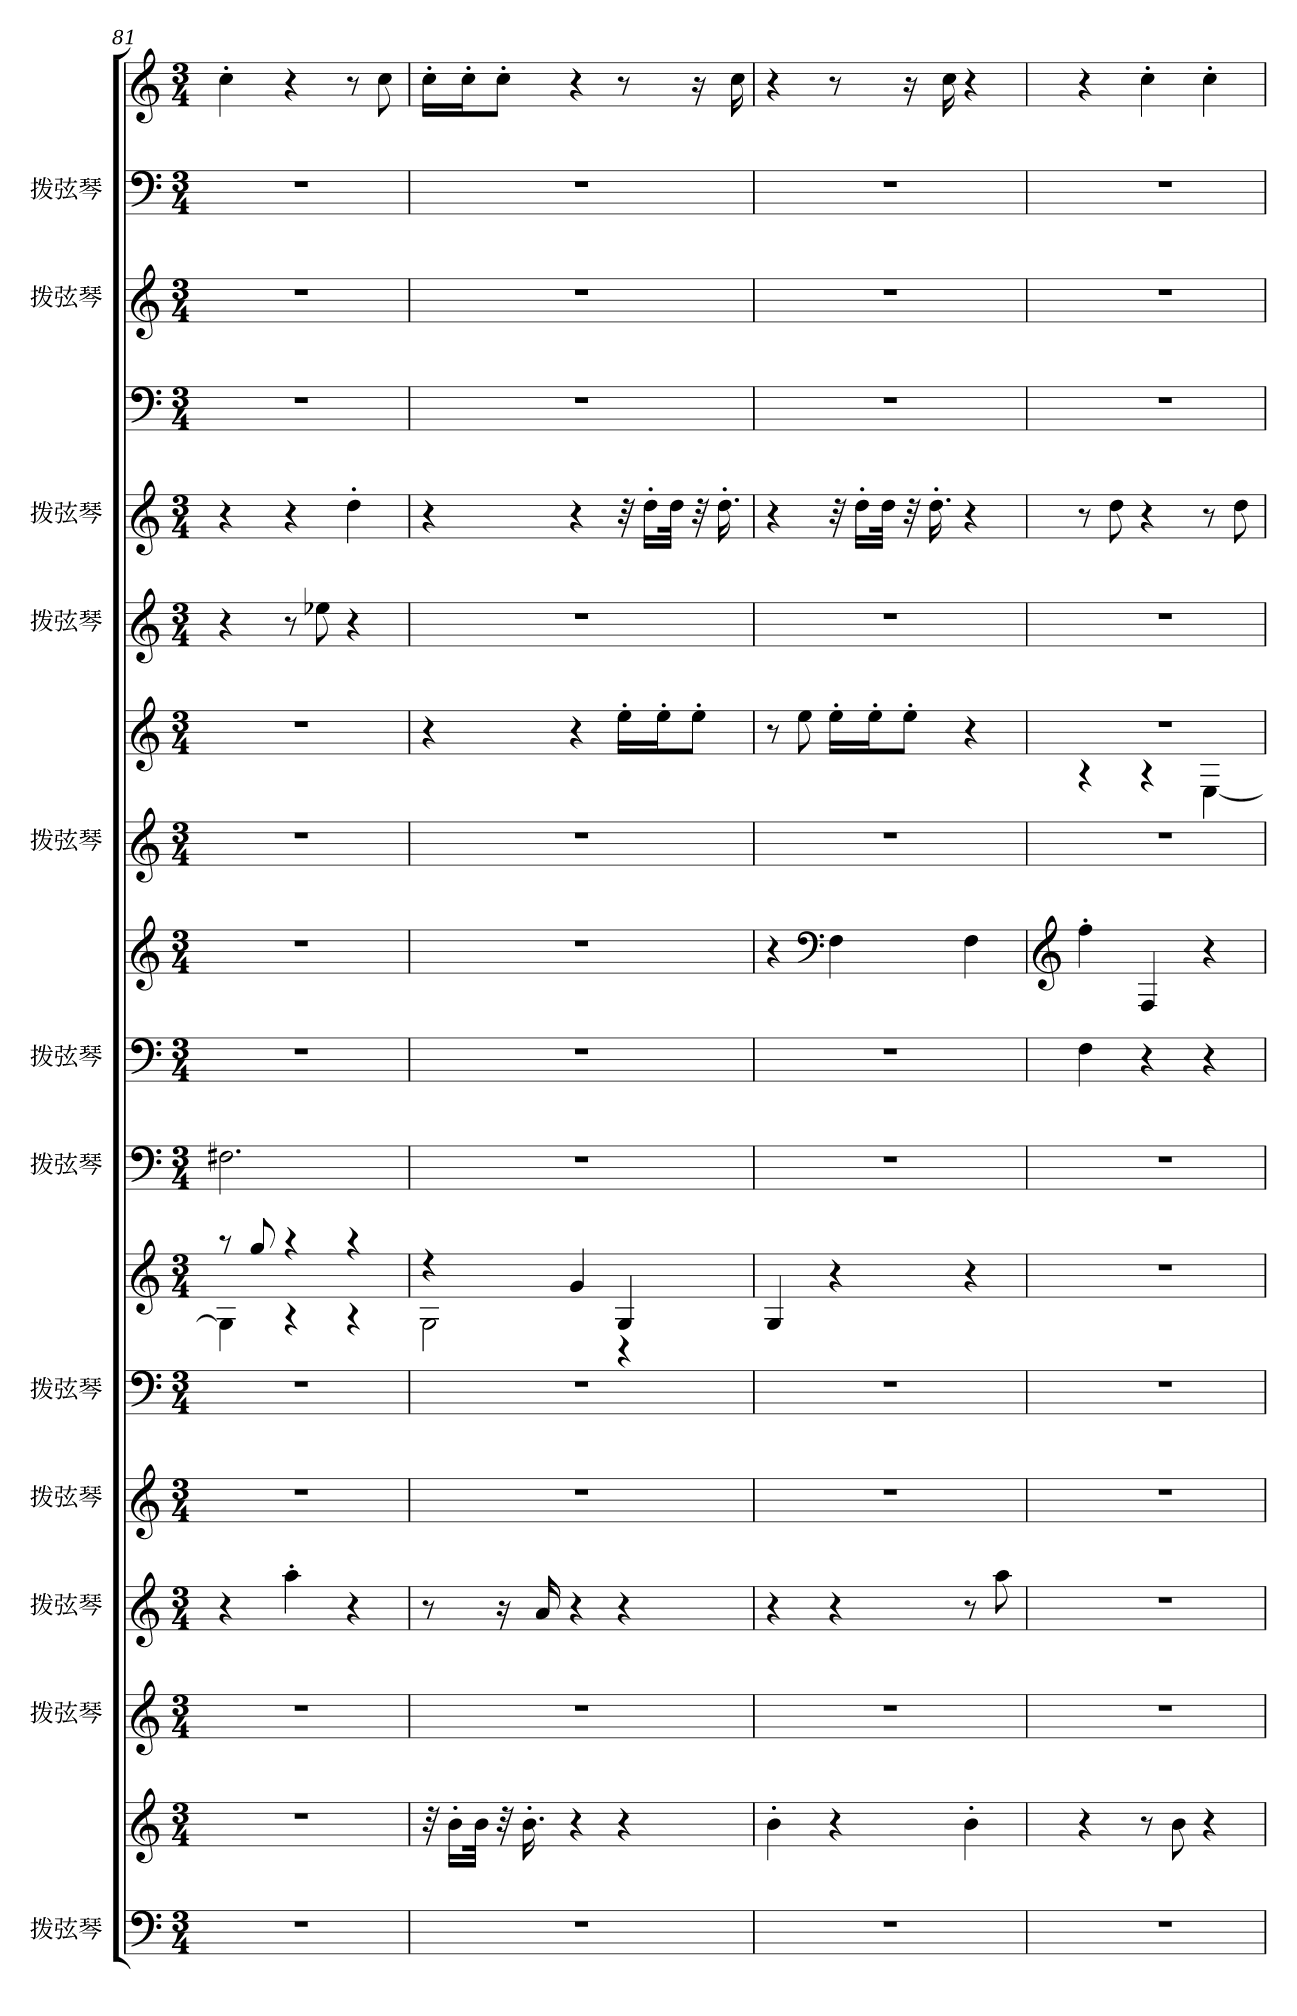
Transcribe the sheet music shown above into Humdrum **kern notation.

**kern	**kern	**kern	**kern	**kern	**kern	**kern	**kern	**kern	**kern	**kern	**kern	**kern	**kern	**kern	**kern	**kern	**kern
*part12	*part12	*part11	*part10	*part9	*part8	*part8	*part7	*part6	*part6	*part5	*part5	*part4	*part3	*part3	*part2	*part1	*part1
*staff18	*staff17	*staff16	*staff15	*staff14	*staff13	*staff12	*staff11	*staff10	*staff9	*staff8	*staff7	*staff6	*staff5	*staff4	*staff3	*staff2	*staff1
*I"拨弦琴	*	*I"拨弦琴	*I"拨弦琴	*I"拨弦琴	*I"拨弦琴	*	*I"拨弦琴	*I"拨弦琴	*	*I"拨弦琴	*	*I"拨弦琴	*I"拨弦琴	*	*I"拨弦琴	*I"拨弦琴	*
*clefF4	*clefG2	*clefG2	*clefG2	*clefG2	*clefF4	*clefG2	*clefF4	*clefF4	*clefG2	*clefG2	*clefG2	*clefG2	*clefG2	*clefF4	*clefG2	*clefF4	*clefG2
*k[]	*k[]	*k[]	*k[]	*k[]	*k[]	*k[]	*k[]	*k[]	*k[]	*k[]	*k[]	*k[]	*k[]	*k[]	*k[]	*k[]	*k[]
*M3/4	*M3/4	*M3/4	*M3/4	*M3/4	*M3/4	*M3/4	*M3/4	*M3/4	*M3/4	*M3/4	*M3/4	*M3/4	*M3/4	*M3/4	*M3/4	*M3/4	*M3/4
=81	=81	=81	=81	=81	=81	=81	=81	=81	=81	=81	=81	=81	=81	=81	=81	=81	=81
*	*	*	*	*	*	*^	*	*	*	*	*	*	*	*	*	*	*
2.r	2.r	2.r	4r	2.r	2.r	8r	4G\]	2.F#X\	2.r	2.r	2.r	2.r	4r	4r	2.r	2.r	2.r	4cc'\
.	.	.	.	.	.	8gg/	.	.	.	.	.	.	.	.	.	.	.	.
.	.	.	4aa'\	.	.	4r	4r	.	.	.	.	.	8r	4r	.	.	.	4r
.	.	.	.	.	.	.	.	.	.	.	.	.	8ee-X\	.	.	.	.	.
.	.	.	4r	.	.	4r	4r	.	.	.	.	.	4r	4dd'\	.	.	.	8r
.	.	.	.	.	.	.	.	.	.	.	.	.	.	.	.	.	.	8cc\
!!LO:PB:g=z
=82	=82	=82	=82	=82	=82	=82	=82	=82	=82	=82	=82	=82	=82	=82	=82	=82	=82	=82
2.r	32r	2.r	8r	2.r	2.r	4r	2G\	2.r	2.r	2.r	2.r	4r	2.r	4r	2.r	2.r	2.r	16cc'\LL
.	16b'\LL	.	.	.	.	.	.	.	.	.	.	.	.	.	.	.	.	.
.	.	.	.	.	.	.	.	.	.	.	.	.	.	.	.	.	.	16cc'\J
.	32b\JJk	.	.	.	.	.	.	.	.	.	.	.	.	.	.	.	.	.
.	32r	.	16r	.	.	.	.	.	.	.	.	.	.	.	.	.	.	8cc'\J
.	16.b'\	.	.	.	.	.	.	.	.	.	.	.	.	.	.	.	.	.
.	.	.	16a/	.	.	.	.	.	.	.	.	.	.	.	.	.	.	.
.	4r	.	4r	.	.	4g/	.	.	.	.	.	4r	.	4r	.	.	.	4r
.	4r	.	4r	.	.	4G/	4r	.	.	.	.	16ee'\LL	.	32r	.	.	.	8r
.	.	.	.	.	.	.	.	.	.	.	.	.	.	16dd'\LL	.	.	.	.
.	.	.	.	.	.	.	.	.	.	.	.	16ee'\J	.	.	.	.	.	.
.	.	.	.	.	.	.	.	.	.	.	.	.	.	32dd\JJk	.	.	.	.
.	.	.	.	.	.	.	.	.	.	.	.	8ee'\J	.	32r	.	.	.	16r
.	.	.	.	.	.	.	.	.	.	.	.	.	.	16.dd'\	.	.	.	.
.	.	.	.	.	.	.	.	.	.	.	.	.	.	.	.	.	.	16cc\
*	*	*	*	*	*	*v	*v	*	*	*	*	*	*	*	*	*	*	*
=83	=83	=83	=83	=83	=83	=83	=83	=83	=83	=83	=83	=83	=83	=83	=83	=83	=83
2.r	4b'\	2.r	4r	2.r	2.r	4G/	2.r	2.r	4r	2.r	8r	2.r	4r	2.r	2.r	2.r	4r
.	.	.	.	.	.	.	.	.	.	.	8ee\	.	.	.	.	.	.
*	*	*	*	*	*	*	*	*	*clefF4	*	*	*	*	*	*	*	*
.	4r	.	4r	.	.	4r	.	.	4F\	.	16ee'\LL	.	32r	.	.	.	8r
.	.	.	.	.	.	.	.	.	.	.	.	.	16dd'\LL	.	.	.	.
.	.	.	.	.	.	.	.	.	.	.	16ee'\J	.	.	.	.	.	.
.	.	.	.	.	.	.	.	.	.	.	.	.	32dd\JJk	.	.	.	.
.	.	.	.	.	.	.	.	.	.	.	8ee'\J	.	32r	.	.	.	16r
.	.	.	.	.	.	.	.	.	.	.	.	.	16.dd'\	.	.	.	.
.	.	.	.	.	.	.	.	.	.	.	.	.	.	.	.	.	16cc\
.	4b'\	.	8r	.	.	4r	.	.	4F\	.	4r	.	4r	.	.	.	4r
.	.	.	8aa\	.	.	.	.	.	.	.	.	.	.	.	.	.	.
=84	=84	=84	=84	=84	=84	=84	=84	=84	=84	=84	=84	=84	=84	=84	=84	=84	=84
*	*	*	*	*	*	*	*	*	*clefG2	*	*	*	*	*	*	*	*
*	*	*	*	*	*	*	*	*	*	*	*^	*	*	*	*	*	*
2.r	4r	2.r	2.r	2.r	2.r	2.r	2.r	4F\	4ff'\	2.r	2.r	4r	2.r	8r	2.r	2.r	2.r	4r
.	.	.	.	.	.	.	.	.	.	.	.	.	.	8dd\	.	.	.	.
.	8r	.	.	.	.	.	.	4r	4F/	.	.	4r	.	4r	.	.	.	4cc'\
.	8b\	.	.	.	.	.	.	.	.	.	.	.	.	.	.	.	.	.
.	4r	.	.	.	.	.	.	4r	4r	.	.	[4E\	.	8r	.	.	.	4cc'\
.	.	.	.	.	.	.	.	.	.	.	.	.	.	8dd\	.	.	.	.
*	*	*	*	*	*	*	*	*	*	*	*v	*v	*	*	*	*	*	*
=	=	=	=	=	=	=	=	=	=	=	=	=	=	=	=	=	=
*-	*-	*-	*-	*-	*-	*-	*-	*-	*-	*-	*-	*-	*-	*-	*-	*-	*-
